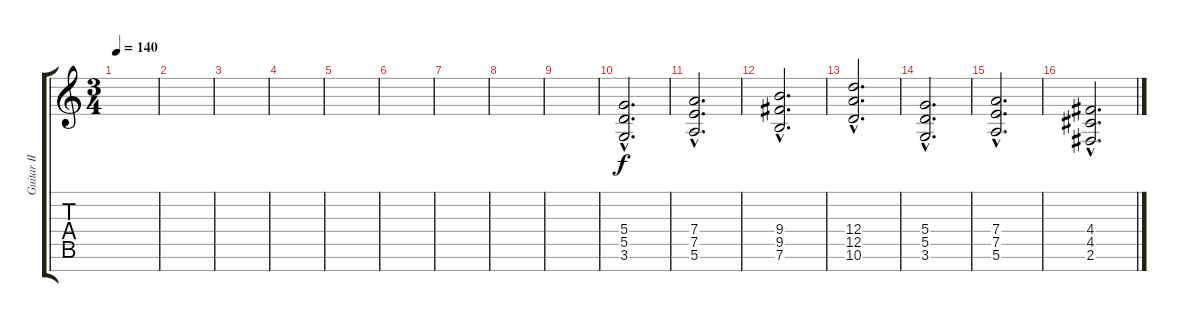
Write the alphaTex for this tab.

\track ("Guitar II" "Guitar II") {instrument distortionguitar}
\staff {score tabs}
\tuning (E4 B3 G3 D3 A2 E2 B1) {hide}
\ts (3 4)
\tempo 140
\clef g2
\ks c
|
|
|
|
|
|
|
|
|
(5.4{hac} 5.5{hac} 3.6{hac}).2{d} |
(7.4{hac} 7.5{hac} 5.6{hac}).2{d} |
(9.4{hac} 9.5{hac} 7.6{hac}).2{d} |
(12.4{hac} 12.5{hac} 10.6{hac}).2{d} |
(5.4{hac} 5.5{hac} 3.6{hac}).2{d} |
(7.4{hac} 7.5{hac} 5.6{hac}).2{d} |
(4.4{hac} 4.5{hac} 2.6{hac}).2{d}
